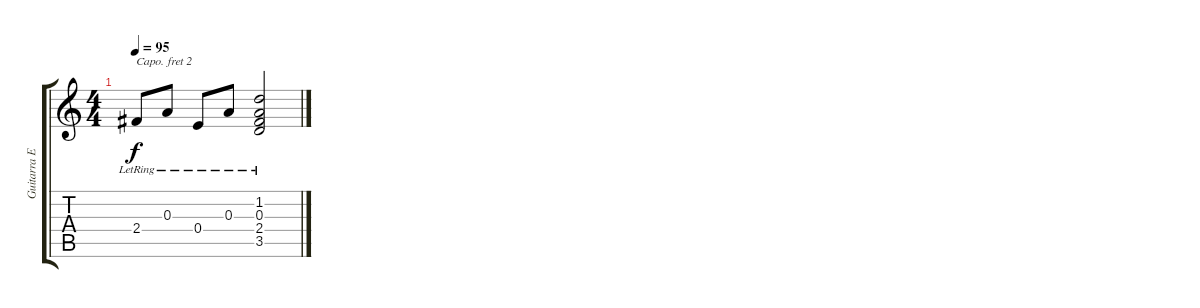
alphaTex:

\track ("Guitarra Española" "Guitarra E") {instrument acousticguitarsteel}
\staff {score tabs}
\capo 2
\tuning (E4 B3 G3 D3 A2 E2) {hide}
\ts (4 4)
\tempo 95
\clef g2
\ks c
2.4{lr}.8{dy f} 0.3{lr}.8 0.4{lr}.8 0.3{lr}.8 (1.2{lr} 0.3{lr} 2.4{lr} 3.5{lr}).2
